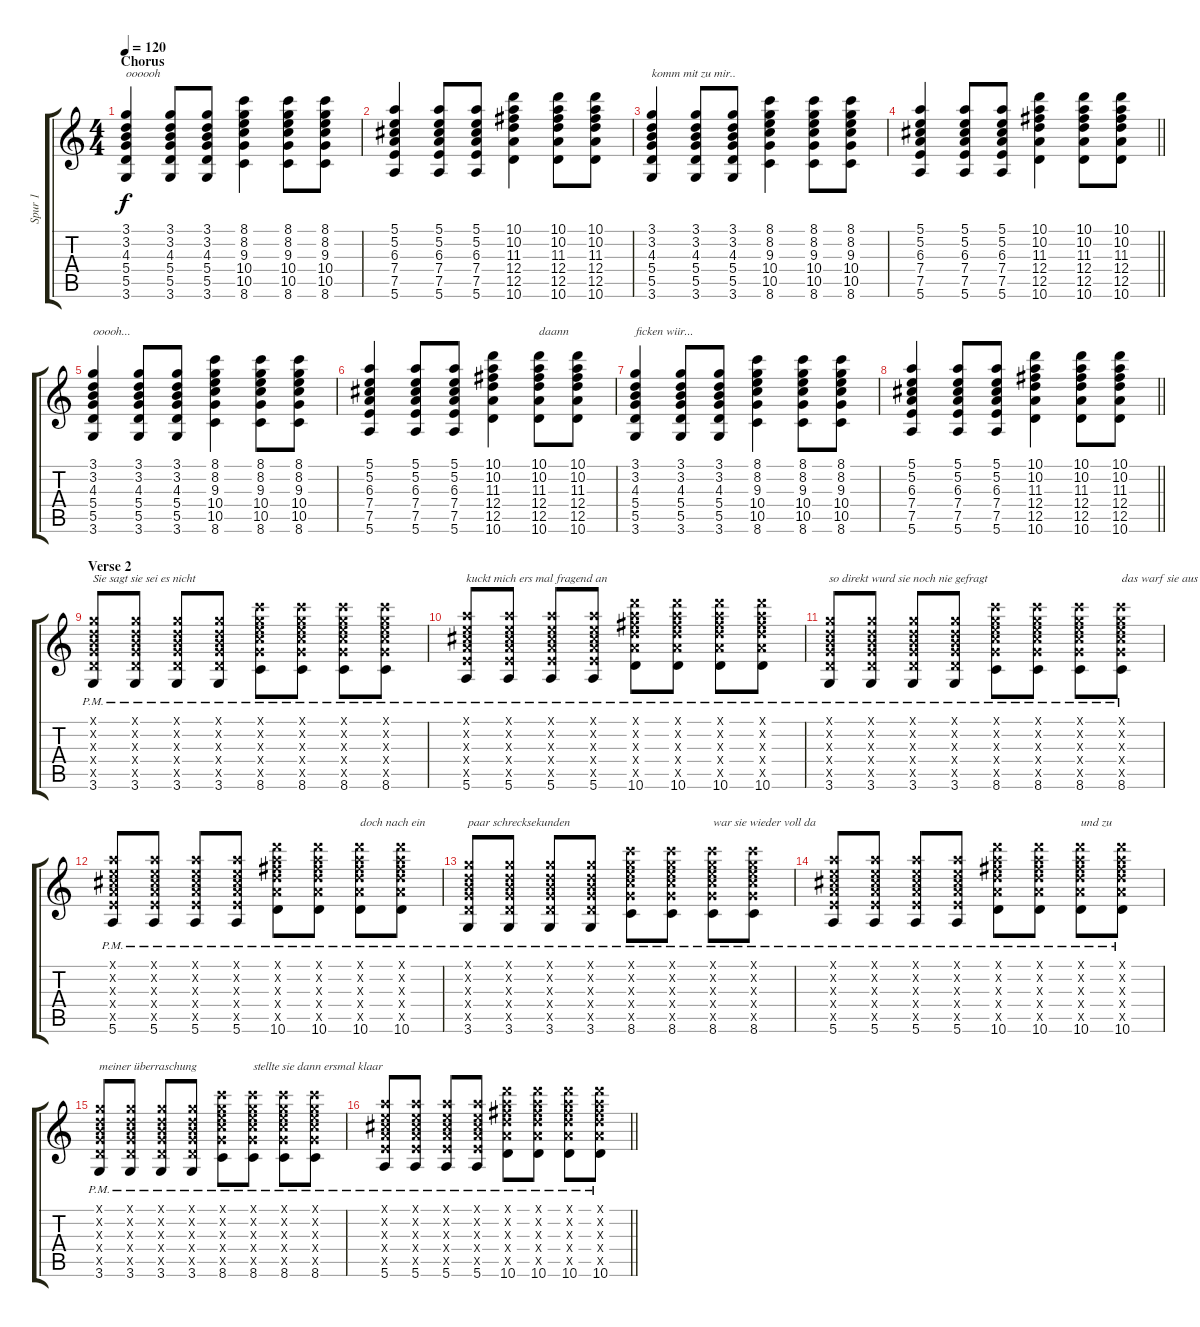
\track ("Spur 1" "Spur 1") {instrument overdrivenguitar}
\staff {score tabs}
\tuning (E4 B3 G3 D3 A2 E2) {hide}
\ts (4 4)
\section ("" "Chorus")
\tempo 120
\clef g2
\ks c
(3.1 3.2 4.3 5.4 5.5 3.6).4{txt "oooooh" dy f} (3.1 3.2 4.3 5.4 5.5 3.6).8 (3.1 3.2 4.3 5.4 5.5 3.6).8 (8.1 8.2 9.3 10.4 10.5 8.6).4 (8.1 8.2 9.3 10.4 10.5 8.6).8 (8.1 8.2 9.3 10.4 10.5 8.6).8 |
(5.1 5.2 6.3 7.4 7.5 5.6).4 (5.1 5.2 6.3 7.4 7.5 5.6).8 (5.1 5.2 6.3 7.4 7.5 5.6).8 (10.1 10.2 11.3 12.4 12.5 10.6).4 (10.1 10.2 11.3 12.4 12.5 10.6).8 (10.1 10.2 11.3 12.4 12.5 10.6).8 |
(3.1 3.2 4.3 5.4 5.5 3.6).4{txt "komm mit zu mir.."} (3.1 3.2 4.3 5.4 5.5 3.6).8 (3.1 3.2 4.3 5.4 5.5 3.6).8 (8.1 8.2 9.3 10.4 10.5 8.6).4 (8.1 8.2 9.3 10.4 10.5 8.6).8 (8.1 8.2 9.3 10.4 10.5 8.6).8 |
\barLineRight lightlight
(5.1 5.2 6.3 7.4 7.5 5.6).4 (5.1 5.2 6.3 7.4 7.5 5.6).8 (5.1 5.2 6.3 7.4 7.5 5.6).8 (10.1 10.2 11.3 12.4 12.5 10.6).4 (10.1 10.2 11.3 12.4 12.5 10.6).8 (10.1 10.2 11.3 12.4 12.5 10.6).8 |
(3.1 3.2 4.3 5.4 5.5 3.6).4{txt "ooooh..."} (3.1 3.2 4.3 5.4 5.5 3.6).8 (3.1 3.2 4.3 5.4 5.5 3.6).8 (8.1 8.2 9.3 10.4 10.5 8.6).4 (8.1 8.2 9.3 10.4 10.5 8.6).8 (8.1 8.2 9.3 10.4 10.5 8.6).8 |
(5.1 5.2 6.3 7.4 7.5 5.6).4 (5.1 5.2 6.3 7.4 7.5 5.6).8 (5.1 5.2 6.3 7.4 7.5 5.6).8 (10.1 10.2 11.3 12.4 12.5 10.6).4 (10.1 10.2 11.3 12.4 12.5 10.6).8{txt "daann"} (10.1 10.2 11.3 12.4 12.5 10.6).8 |
(3.1 3.2 4.3 5.4 5.5 3.6).4{txt "ficken wiir..."} (3.1 3.2 4.3 5.4 5.5 3.6).8 (3.1 3.2 4.3 5.4 5.5 3.6).8 (8.1 8.2 9.3 10.4 10.5 8.6).4 (8.1 8.2 9.3 10.4 10.5 8.6).8 (8.1 8.2 9.3 10.4 10.5 8.6).8 |
\barLineRight lightlight
(5.1 5.2 6.3 7.4 7.5 5.6).4 (5.1 5.2 6.3 7.4 7.5 5.6).8 (5.1 5.2 6.3 7.4 7.5 5.6).8 (10.1 10.2 11.3 12.4 12.5 10.6).4 (10.1 10.2 11.3 12.4 12.5 10.6).8 (10.1 10.2 11.3 12.4 12.5 10.6).8 |
\section ("" "Verse 2")
(3.1{x} 3.2{x} 4.3{x} 5.4{x} 5.5{x} 3.6{pm}).8{txt "Sie sagt sie sei es nicht"} (3.1{x} 3.2{x} 4.3{x} 5.4{x} 5.5{x} 3.6{pm}).8 (3.1{x} 3.2{x} 4.3{x} 5.4{x} 5.5{x} 3.6{pm}).8 (3.1{x} 3.2{x} 4.3{x} 5.4{x} 5.5{x} 3.6{pm}).8 (8.1{x} 8.2{x} 9.3{x} 10.4{x} 10.5{x} 8.6{pm}).8 (8.1{x} 8.2{x} 9.3{x} 10.4{x} 10.5{x} 8.6{pm}).8 (8.1{x} 8.2{x} 9.3{x} 10.4{x} 10.5{x} 8.6{pm}).8 (8.1{x} 8.2{x} 9.3{x} 10.4{x} 10.5{x} 8.6{pm}).8 |
(5.1{x} 5.2{x} 6.3{x} 7.4{x} 7.5{x} 5.6{pm}).8{txt "kuckt mich ers mal fragend an"} (5.1{x} 5.2{x} 6.3{x} 7.4{x} 7.5{x} 5.6{pm}).8 (5.1{x} 5.2{x} 6.3{x} 7.4{x} 7.5{x} 5.6{pm}).8 (5.1{x} 5.2{x} 6.3{x} 7.4{x} 7.5{x} 5.6{pm}).8 (10.1{x} 10.2{x} 11.3{x} 12.4{x} 12.5{x} 10.6{pm}).8 (10.1{x} 10.2{x} 11.3{x} 12.4{x} 12.5{x} 10.6{pm}).8 (10.1{x} 10.2{x} 11.3{x} 12.4{x} 12.5{x} 10.6{pm}).8 (10.1{x} 10.2{x} 11.3{x} 12.4{x} 12.5{x} 10.6{pm}).8 |
(3.1{x} 3.2{x} 4.3{x} 5.4{x} 5.5{x} 3.6{pm}).8{txt "so direkt wurd sie noch nie gefragt"} (3.1{x} 3.2{x} 4.3{x} 5.4{x} 5.5{x} 3.6{pm}).8 (3.1{x} 3.2{x} 4.3{x} 5.4{x} 5.5{x} 3.6{pm}).8 (3.1{x} 3.2{x} 4.3{x} 5.4{x} 5.5{x} 3.6{pm}).8 (8.1{x} 8.2{x} 9.3{x} 10.4{x} 10.5{x} 8.6{pm}).8 (8.1{x} 8.2{x} 9.3{x} 10.4{x} 10.5{x} 8.6{pm}).8 (8.1{x} 8.2{x} 9.3{x} 10.4{x} 10.5{x} 8.6{pm}).8 (8.1{x} 8.2{x} 9.3{x} 10.4{x} 10.5{x} 8.6{pm}).8{txt "das warf sie aus der bahn"} |
(5.1{x} 5.2{x} 6.3{x} 7.4{x} 7.5{x} 5.6{pm}).8 (5.1{x} 5.2{x} 6.3{x} 7.4{x} 7.5{x} 5.6{pm}).8 (5.1{x} 5.2{x} 6.3{x} 7.4{x} 7.5{x} 5.6{pm}).8 (5.1{x} 5.2{x} 6.3{x} 7.4{x} 7.5{x} 5.6{pm}).8 (10.1{x} 10.2{x} 11.3{x} 12.4{x} 12.5{x} 10.6{pm}).8 (10.1{x} 10.2{x} 11.3{x} 12.4{x} 12.5{x} 10.6{pm}).8 (10.1{x} 10.2{x} 11.3{x} 12.4{x} 12.5{x} 10.6{pm}).8{txt "doch nach ein "} (10.1{x} 10.2{x} 11.3{x} 12.4{x} 12.5{x} 10.6{pm}).8 |
(3.1{x} 3.2{x} 4.3{x} 5.4{x} 5.5{x} 3.6{pm}).8{txt "paar schrecksekunden"} (3.1{x} 3.2{x} 4.3{x} 5.4{x} 5.5{x} 3.6{pm}).8 (3.1{x} 3.2{x} 4.3{x} 5.4{x} 5.5{x} 3.6{pm}).8 (3.1{x} 3.2{x} 4.3{x} 5.4{x} 5.5{x} 3.6{pm}).8 (8.1{x} 8.2{x} 9.3{x} 10.4{x} 10.5{x} 8.6{pm}).8 (8.1{x} 8.2{x} 9.3{x} 10.4{x} 10.5{x} 8.6{pm}).8 (8.1{x} 8.2{x} 9.3{x} 10.4{x} 10.5{x} 8.6{pm}).8{txt "war sie wieder voll da"} (8.1{x} 8.2{x} 9.3{x} 10.4{x} 10.5{x} 8.6{pm}).8 |
(5.1{x} 5.2{x} 6.3{x} 7.4{x} 7.5{x} 5.6{pm}).8 (5.1{x} 5.2{x} 6.3{x} 7.4{x} 7.5{x} 5.6{pm}).8 (5.1{x} 5.2{x} 6.3{x} 7.4{x} 7.5{x} 5.6{pm}).8 (5.1{x} 5.2{x} 6.3{x} 7.4{x} 7.5{x} 5.6{pm}).8 (10.1{x} 10.2{x} 11.3{x} 12.4{x} 12.5{x} 10.6{pm}).8 (10.1{x} 10.2{x} 11.3{x} 12.4{x} 12.5{x} 10.6{pm}).8 (10.1{x} 10.2{x} 11.3{x} 12.4{x} 12.5{x} 10.6{pm}).8{txt "und zu "} (10.1{x} 10.2{x} 11.3{x} 12.4{x} 12.5{x} 10.6{pm}).8 |
(3.1{x} 3.2{x} 4.3{x} 5.4{x} 5.5{x} 3.6{pm}).8{txt "meiner überraschung"} (3.1{x} 3.2{x} 4.3{x} 5.4{x} 5.5{x} 3.6{pm}).8 (3.1{x} 3.2{x} 4.3{x} 5.4{x} 5.5{x} 3.6{pm}).8 (3.1{x} 3.2{x} 4.3{x} 5.4{x} 5.5{x} 3.6{pm}).8 (8.1{x} 8.2{x} 9.3{x} 10.4{x} 10.5{x} 8.6{pm}).8 (8.1{x} 8.2{x} 9.3{x} 10.4{x} 10.5{x} 8.6{pm}).8{txt "stellte sie dann ersmal klaar"} (8.1{x} 8.2{x} 9.3{x} 10.4{x} 10.5{x} 8.6{pm}).8 (8.1{x} 8.2{x} 9.3{x} 10.4{x} 10.5{x} 8.6{pm}).8 |
\barLineRight lightlight
(5.1{x} 5.2{x} 6.3{x} 7.4{x} 7.5{x} 5.6{pm}).8 (5.1{x} 5.2{x} 6.3{x} 7.4{x} 7.5{x} 5.6{pm}).8 (5.1{x} 5.2{x} 6.3{x} 7.4{x} 7.5{x} 5.6{pm}).8 (5.1{x} 5.2{x} 6.3{x} 7.4{x} 7.5{x} 5.6{pm}).8 (10.1{x} 10.2{x} 11.3{x} 12.4{x} 12.5{x} 10.6{pm}).8 (10.1{x} 10.2{x} 11.3{x} 12.4{x} 12.5{x} 10.6{pm}).8 (10.1{x} 10.2{x} 11.3{x} 12.4{x} 12.5{x} 10.6{pm}).8 (10.1{x} 10.2{x} 11.3{x} 12.4{x} 12.5{x} 10.6{pm}).8
